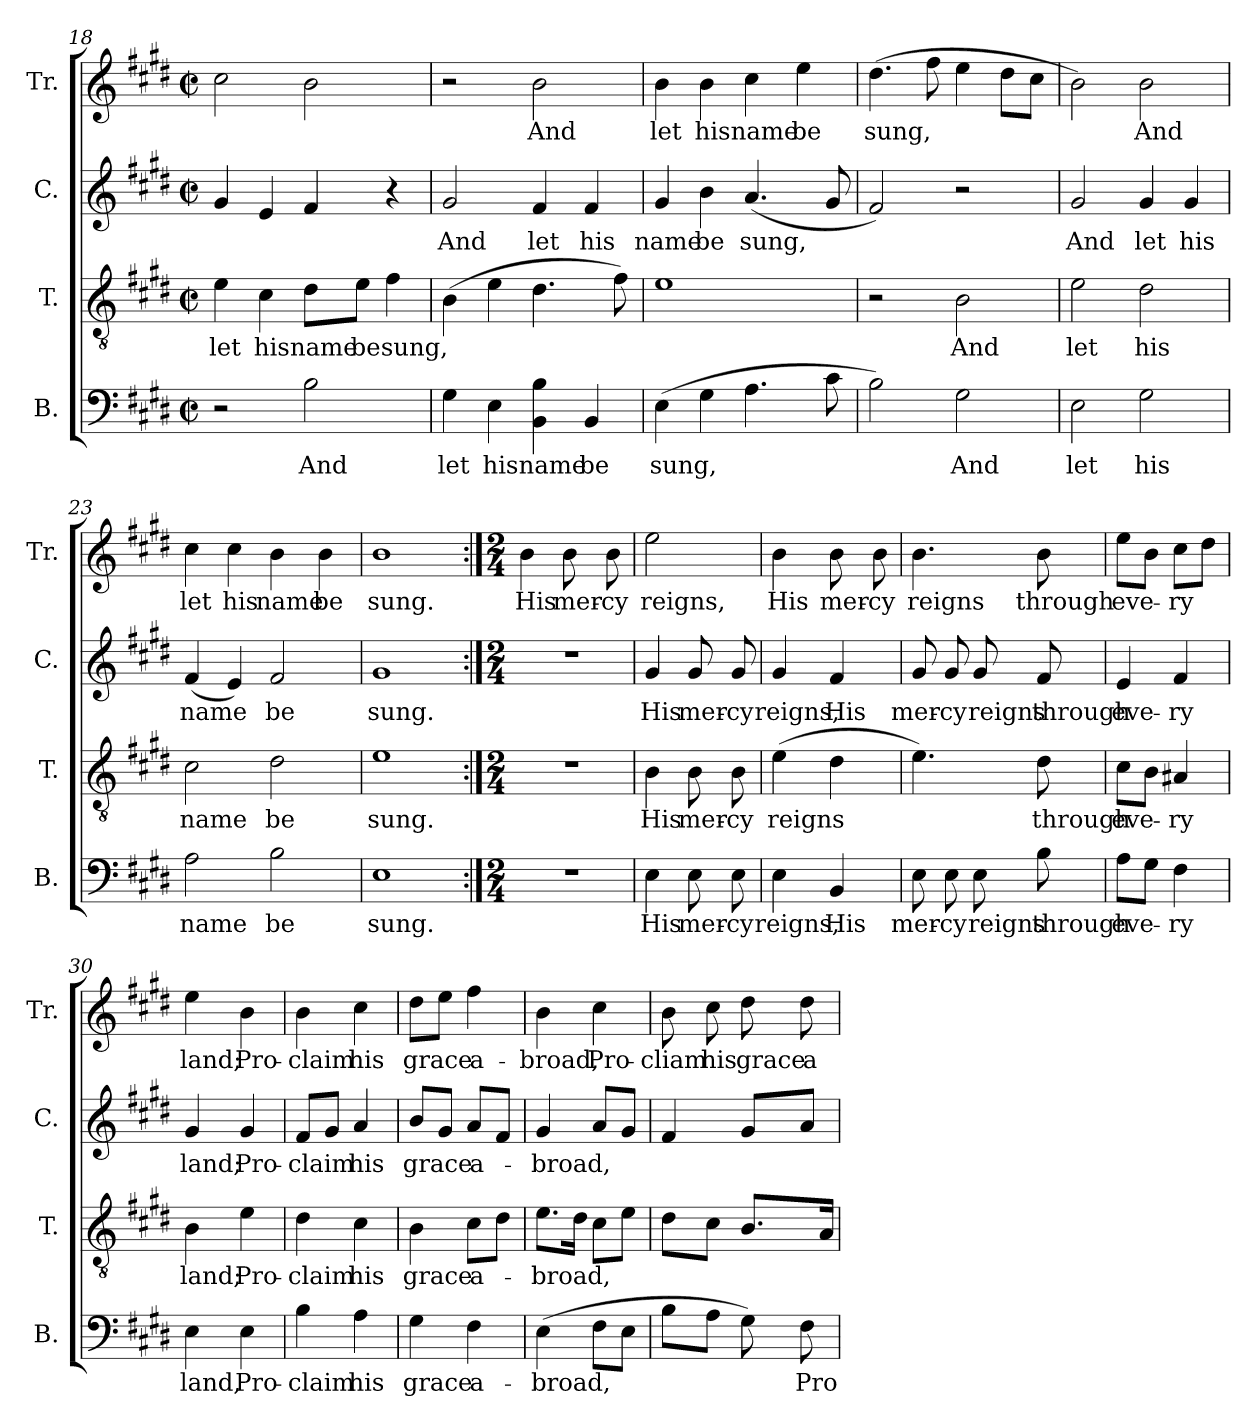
**kern	**text	**kern	**text	**kern	**text	**kern	**text
*part4	*part4	*part3	*part3	*part2	*part2	*part1	*part1
*staff4	*staff4	*staff3	*staff3	*staff2	*staff2	*staff1	*staff1
*I"B.	*	*I"T.	*	*I"C.	*	*I"Tr.	*
*I'B.	*	*I'T.	*	*I'C.	*	*I'Tr.	*
*clefF4	*	*clefGv2	*	*clefG2	*	*clefG2	*
*k[f#c#g#d#]	*	*k[f#c#g#d#]	*	*k[f#c#g#d#]	*	*k[f#c#g#d#]	*
*M2/2	*	*M2/2	*	*M2/2	*	*M2/2	*
*met(c|)	*	*met(c|)	*	*met(c|)	*	*met(c|)	*
=18	=18	=18	=18	=18	=18	=18	=18
2r	.	4e\	let	4g#/	.	2cc#\	.
.	.	4c#\	his	4e/	.	.	.
2B\	And	8d#\L	name	4f#/	.	2b\	.
.	.	8e\J	be	.	.	.	.
.	.	4f#\	sung,	4r	.	.	.
=19	=19	=19	=19	=19	=19	=19	=19
4G#\	let	(4B\	.	2g#/	And	2r	.
4E\	his	4e\	.	.	.	.	.
4BB\ 4B\	name	4.d#\	.	4f#/	let	2b\	And
4BB/	be	.	.	4f#/	his	.	.
.	.	8f#\)	.	.	.	.	.
!!LO:LB:g=z
=20	=20	=20	=20	=20	=20	=20	=20
(4E\	sung,	1e	.	4g#/	name	4b\	let
4G#\	.	.	.	4b\	be	4b\	his
4.A\	.	.	.	(4.a/	sung,	4cc#\	name
.	.	.	.	.	.	4ee\	be
8c#\	.	.	.	8g#/	.	.	.
=21	=21	=21	=21	=21	=21	=21	=21
2B\)	.	2r	.	2f#/)	.	(4.dd#\	sung,
.	.	.	.	.	.	8ff#\	.
2G#\	And	2B\	And	2r	.	4ee\	.
.	.	.	.	.	.	8dd#\L	.
.	.	.	.	.	.	8cc#\J	.
=22	=22	=22	=22	=22	=22	=22	=22
2E\	let	2e\	let	2g#/	And	2b\)	.
2G#\	his	2d#\	his	4g#/	let	2b\	And
.	.	.	.	4g#/	his	.	.
=23	=23	=23	=23	=23	=23	=23	=23
2A\	name	2c#\	name	(4f#/	name	4cc#\	let
.	.	.	.	4e/)	.	4cc#\	his
2B\	be	2d#\	be	2f#/	be	4b\	name
.	.	.	.	.	.	4b\	be
=24	=24	=24	=24	=24	=24	=24	=24
1E	sung.	1e	sung.	1g#	sung.	1b	sung.
=25:|!	=25:|!	=25:|!	=25:|!	=25:|!	=25:|!	=25:|!	=25:|!
*M2/4	*	*M2/4	*	*M2/4	*	*M2/4	*
2r	.	2r	.	2r	.	4b\	His
.	.	.	.	.	.	8b\	mer-
.	.	.	.	.	.	8b\	-cy
=26	=26	=26	=26	=26	=26	=26	=26
4E\	His	4B\	His	4g#/	His	2ee\	reigns,
8E\	mer-	8B\	mer-	8g#/	mer-	.	.
8E\	-cy	8B\	-cy	8g#/	-cy	.	.
!!LO:PB:g=z
=27	=27	=27	=27	=27	=27	=27	=27
4E\	reigns,	(4e\	reigns	4g#/	reigns,	4b\	His
4BB/	His	4d#\	.	4f#/	His	8b\	mer-
.	.	.	.	.	.	8b\	-cy
=28	=28	=28	=28	=28	=28	=28	=28
8E\	mer-	4.e\)	.	8g#/	mer-	4.b\	reigns
8E\	-cy	.	.	8g#/	-cy	.	.
8E\	reigns	.	.	8g#/	reigns	.	.
8B\	through	8d#\	through	8f#/	through	8b\	through
=29	=29	=29	=29	=29	=29	=29	=29
8A\L	eve-	8c#\L	eve-	4e/	eve-	8ee\L	eve-
8G#\J	.	8B\J	.	.	.	8b\J	.
4F#\	-ry	4A#X/	-ry	4f#/	-ry	8cc#\L	-ry
.	.	.	.	.	.	8dd#\J	.
=30	=30	=30	=30	=30	=30	=30	=30
4E\	land,	4B\	land;	4g#/	land;	4ee\	land;
4E\	Pro-	4e\	Pro-	4g#/	Pro-	4b\	Pro-
=31	=31	=31	=31	=31	=31	=31	=31
4B\	-claim	4d#\	-claim	8f#/L	-claim	4b\	-claim
.	.	.	.	8g#/J	.	.	.
4A\	his	4c#\	his	4a/	his	4cc#\	his
=32	=32	=32	=32	=32	=32	=32	=32
4G#\	grace	4B\	grace	8b/L	grace	8dd#\L	grace
.	.	.	.	8g#/J	.	8ee\J	.
4F#\	a-	8c#\L	a-	8a/L	a-	4ff#\	a-
.	.	8d#\J	.	8f#/J	.	.	.
=33	=33	=33	=33	=33	=33	=33	=33
(4E\	-broad,	8.e\L	-broad,	4g#/	-broad,	4b\	-broad,
.	.	16d#\Jk	.	.	.	.	.
8F#\L	.	8c#\L	.	8a/L	.	4cc#\	Pro-
8E\J	.	8e\J	.	8g#/J	.	.	.
!!LO:LB:g=z
=34	=34	=34	=34	=34	=34	=34	=34
8B\L	.	8d#\L	.	4f#/	.	8b\	-cliam
8A\J	.	8c#\J	.	.	.	8cc#\	his
8G#\)	.	8.B/L	.	8g#/L	.	8dd#\	grace
8F#\	Pro-	.	.	8a/J	.	8dd#\	a-
.	.	16A/Jk	.	.	.	.	.
=	=	=	=	=	=	=	=
*-	*-	*-	*-	*-	*-	*-	*-
